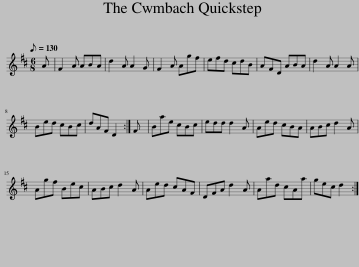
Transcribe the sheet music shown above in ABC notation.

X:1
L:1/8
Q:1/8=130
M:6/8
I:linebreak $
K:D
V:1 treble
V:1
 A | F2 A ABA | d2 A A2 G | F2 A Agf | efd cdB | %5
 AFD ABA | d2 A A2 A |$ Bed cBc | dAF D2 :| F | %10
 Bae cBc | edd d2 A | Aed cBA | ABc d2 A |$ Agf Bec | %15
 ABc d2 A | Aed cAF | DFA d2 A | Aad cAa | gec d2 :| %20
